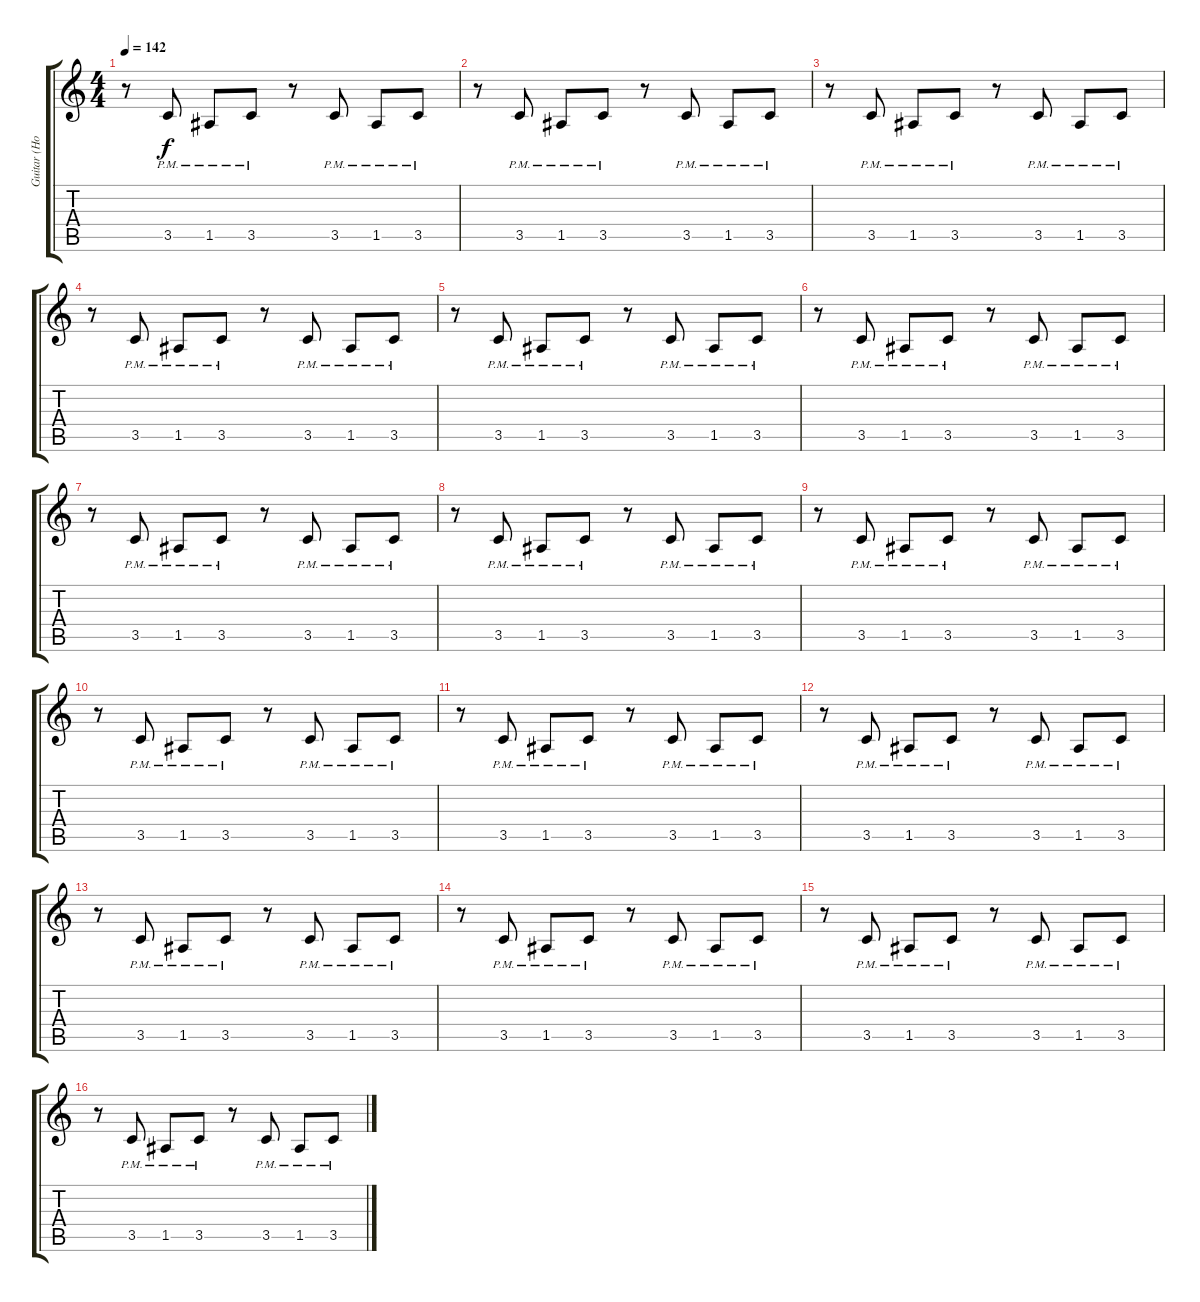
\track ("Guitar (Hodgson)" "Guitar (Ho") {instrument electricguitarmuted}
\staff {score tabs}
\tuning (E4 B3 G3 D3 A2 E2) {hide}
\ts (4 4)
\tempo 142
\clef g2
\ks c
r.8{dy f} 3.5{pm}.8 1.5{pm}.8 3.5{pm}.8 r.8 3.5{pm}.8 1.5{pm}.8 3.5{pm}.8 |
r.8 3.5{pm}.8 1.5{pm}.8 3.5{pm}.8 r.8 3.5{pm}.8 1.5{pm}.8 3.5{pm}.8 |
r.8 3.5{pm}.8 1.5{pm}.8 3.5{pm}.8 r.8 3.5{pm}.8 1.5{pm}.8 3.5{pm}.8 |
r.8 3.5{pm}.8 1.5{pm}.8 3.5{pm}.8 r.8 3.5{pm}.8 1.5{pm}.8 3.5{pm}.8 |
r.8 3.5{pm}.8 1.5{pm}.8 3.5{pm}.8 r.8 3.5{pm}.8 1.5{pm}.8 3.5{pm}.8 |
r.8 3.5{pm}.8 1.5{pm}.8 3.5{pm}.8 r.8 3.5{pm}.8 1.5{pm}.8 3.5{pm}.8 |
r.8 3.5{pm}.8 1.5{pm}.8 3.5{pm}.8 r.8 3.5{pm}.8 1.5{pm}.8 3.5{pm}.8 |
r.8 3.5{pm}.8 1.5{pm}.8 3.5{pm}.8 r.8 3.5{pm}.8 1.5{pm}.8 3.5{pm}.8 |
r.8 3.5{pm}.8 1.5{pm}.8 3.5{pm}.8 r.8 3.5{pm}.8 1.5{pm}.8 3.5{pm}.8 |
r.8 3.5{pm}.8 1.5{pm}.8 3.5{pm}.8 r.8 3.5{pm}.8 1.5{pm}.8 3.5{pm}.8 |
r.8 3.5{pm}.8 1.5{pm}.8 3.5{pm}.8 r.8 3.5{pm}.8 1.5{pm}.8 3.5{pm}.8 |
r.8 3.5{pm}.8 1.5{pm}.8 3.5{pm}.8 r.8 3.5{pm}.8 1.5{pm}.8 3.5{pm}.8 |
r.8 3.5{pm}.8 1.5{pm}.8 3.5{pm}.8 r.8 3.5{pm}.8 1.5{pm}.8 3.5{pm}.8 |
r.8 3.5{pm}.8 1.5{pm}.8 3.5{pm}.8 r.8 3.5{pm}.8 1.5{pm}.8 3.5{pm}.8 |
r.8 3.5{pm}.8 1.5{pm}.8 3.5{pm}.8 r.8 3.5{pm}.8 1.5{pm}.8 3.5{pm}.8 |
r.8 3.5{pm}.8 1.5{pm}.8 3.5{pm}.8 r.8 3.5{pm}.8 1.5{pm}.8 3.5{pm}.8
